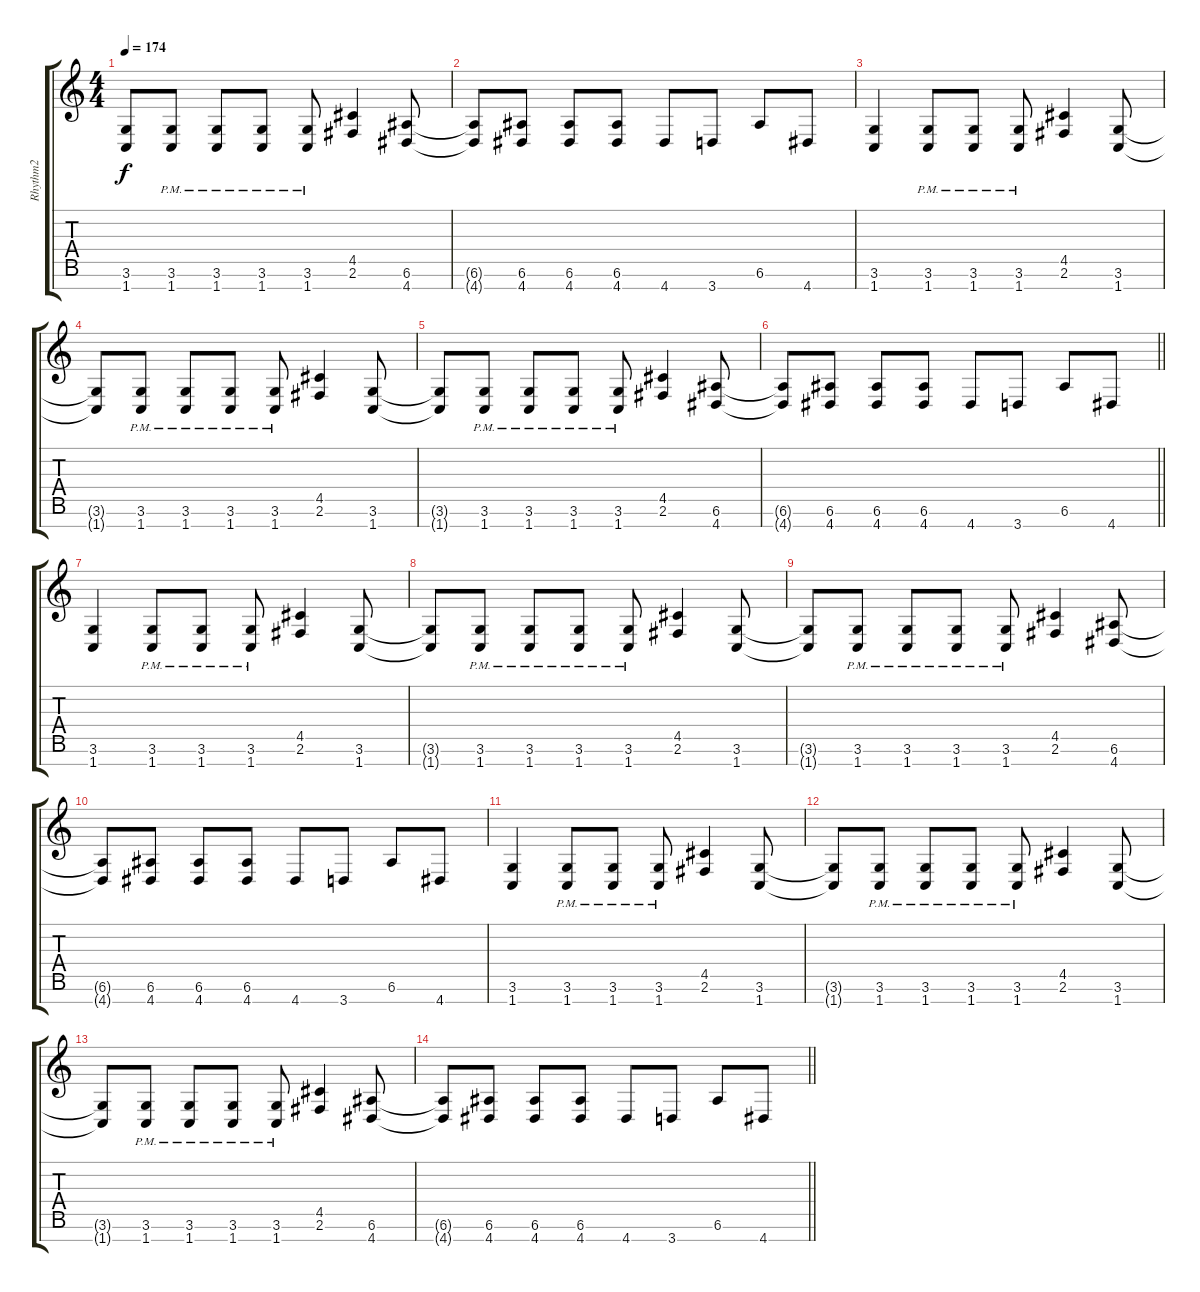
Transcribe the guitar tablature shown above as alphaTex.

\track ("Rhythm2" "Rhythm2") {instrument overdrivenguitar}
\staff {score tabs}
\tuning (E4 B3 G3 D3 A2 E2 B1) {hide}
\ts (4 4)
\tempo 174
\clef g2
\ks c
(3.6{t} 1.7{t}).8{dy f} (3.6{pm} 1.7{pm}).8 (3.6{pm} 1.7{pm}).8 (3.6{pm} 1.7{pm}).8 (3.6{pm} 1.7{pm}).8 (4.5 2.6).4 (6.6 4.7).8 |
(6.6{t} 4.7{t}).8 (6.6 4.7).8 (6.6 4.7).8 (6.6 4.7).8 4.7.8 3.7.8 6.6.8 4.7.8 |
(3.6 1.7).4 (3.6{pm} 1.7{pm}).8 (3.6{pm} 1.7{pm}).8 (3.6{pm} 1.7{pm}).8 (4.5 2.6).4 (3.6 1.7).8 |
(3.6{t} 1.7{t}).8 (3.6{pm} 1.7{pm}).8 (3.6{pm} 1.7{pm}).8 (3.6{pm} 1.7{pm}).8 (3.6{pm} 1.7{pm}).8 (4.5 2.6).4 (3.6 1.7).8 |
(3.6{t} 1.7{t}).8 (3.6{pm} 1.7{pm}).8 (3.6{pm} 1.7{pm}).8 (3.6{pm} 1.7{pm}).8 (3.6{pm} 1.7{pm}).8 (4.5 2.6).4 (6.6 4.7).8 |
\barLineRight lightlight
(6.6{t} 4.7{t}).8 (6.6 4.7).8 (6.6 4.7).8 (6.6 4.7).8 4.7.8 3.7.8 6.6.8 4.7.8 |
(3.6 1.7).4 (3.6{pm} 1.7{pm}).8 (3.6{pm} 1.7{pm}).8 (3.6{pm} 1.7{pm}).8 (4.5 2.6).4 (3.6 1.7).8 |
(3.6{t} 1.7{t}).8 (3.6{pm} 1.7{pm}).8 (3.6{pm} 1.7{pm}).8 (3.6{pm} 1.7{pm}).8 (3.6{pm} 1.7{pm}).8 (4.5 2.6).4 (3.6 1.7).8 |
(3.6{t} 1.7{t}).8 (3.6{pm} 1.7{pm}).8 (3.6{pm} 1.7{pm}).8 (3.6{pm} 1.7{pm}).8 (3.6{pm} 1.7{pm}).8 (4.5 2.6).4 (6.6 4.7).8 |
(6.6{t} 4.7{t}).8 (6.6 4.7).8 (6.6 4.7).8 (6.6 4.7).8 4.7.8 3.7.8 6.6.8 4.7.8 |
(3.6 1.7).4 (3.6{pm} 1.7{pm}).8 (3.6{pm} 1.7{pm}).8 (3.6{pm} 1.7{pm}).8 (4.5 2.6).4 (3.6 1.7).8 |
(3.6{t} 1.7{t}).8 (3.6{pm} 1.7{pm}).8 (3.6{pm} 1.7{pm}).8 (3.6{pm} 1.7{pm}).8 (3.6{pm} 1.7{pm}).8 (4.5 2.6).4 (3.6 1.7).8 |
(3.6{t} 1.7{t}).8 (3.6{pm} 1.7{pm}).8 (3.6{pm} 1.7{pm}).8 (3.6{pm} 1.7{pm}).8 (3.6{pm} 1.7{pm}).8 (4.5 2.6).4 (6.6 4.7).8 |
\barLineRight lightlight
(6.6{t} 4.7{t}).8 (6.6 4.7).8 (6.6 4.7).8 (6.6 4.7).8 4.7.8 3.7.8 6.6.8 4.7.8
